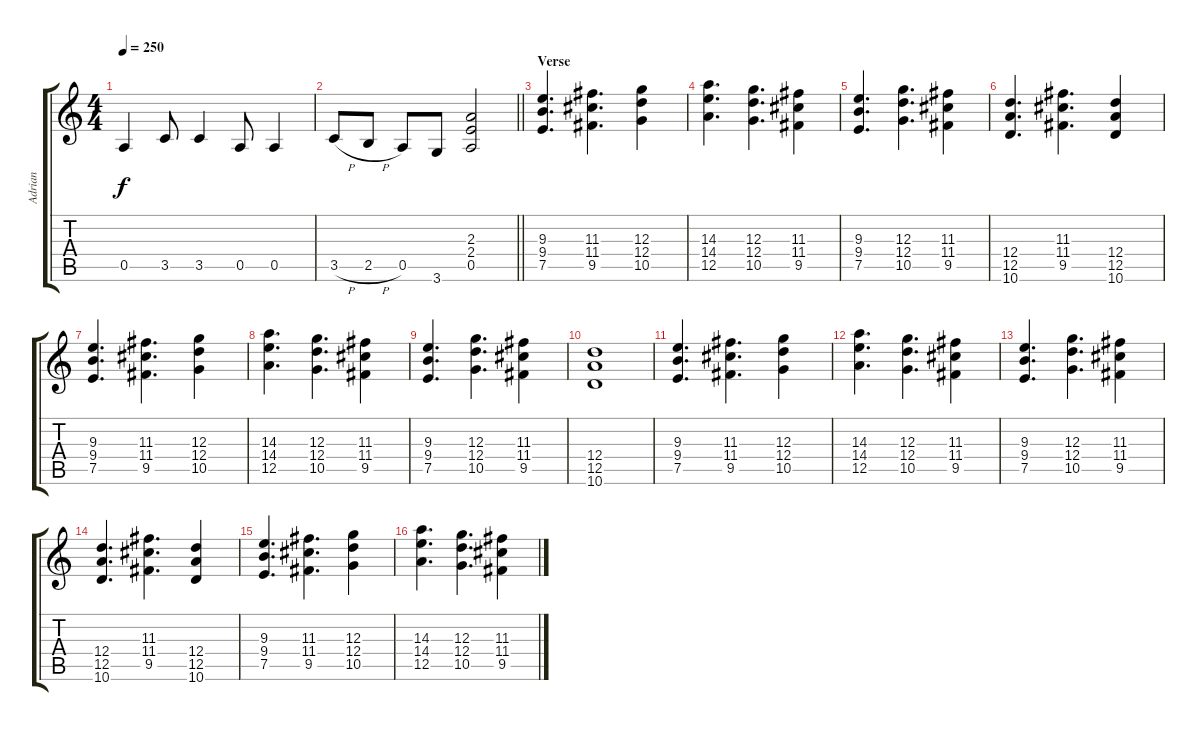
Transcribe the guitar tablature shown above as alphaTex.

\track ("Adrian" "Adrian") {instrument distortionguitar}
\staff {score tabs}
\tuning (E4 B3 G3 D3 A2 E2) {hide}
\ts (4 4)
\tempo 250
\clef g2
\ks c
0.5.4{dy f} 3.5.8 3.5.4 0.5.8 0.5.4 |
\barLineRight lightlight
3.5{h}.8 2.5{h}.8 0.5.8 3.6.8 (2.3 2.4 0.5).2 |
\section ("" "Verse")
(9.3 9.4 7.5).4{d} (11.3 11.4 9.5).4{d} (12.3 12.4 10.5).4 |
(14.3 14.4 12.5).4{d} (12.3 12.4 10.5).4{d} (11.3 11.4 9.5).4 |
(9.3 9.4 7.5).4{d} (12.3 12.4 10.5).4{d} (11.3 11.4 9.5).4 |
(12.4 12.5 10.6).4{d} (11.3 11.4 9.5).4{d} (12.4 12.5 10.6).4 |
(9.3 9.4 7.5).4{d} (11.3 11.4 9.5).4{d} (12.3 12.4 10.5).4 |
(14.3 14.4 12.5).4{d} (12.3 12.4 10.5).4{d} (11.3 11.4 9.5).4 |
(9.3 9.4 7.5).4{d} (12.3 12.4 10.5).4{d} (11.3 11.4 9.5).4 |
(12.4 12.5 10.6).1 |
(9.3 9.4 7.5).4{d} (11.3 11.4 9.5).4{d} (12.3 12.4 10.5).4 |
(14.3 14.4 12.5).4{d} (12.3 12.4 10.5).4{d} (11.3 11.4 9.5).4 |
(9.3 9.4 7.5).4{d} (12.3 12.4 10.5).4{d} (11.3 11.4 9.5).4 |
(12.4 12.5 10.6).4{d} (11.3 11.4 9.5).4{d} (12.4 12.5 10.6).4 |
(9.3 9.4 7.5).4{d} (11.3 11.4 9.5).4{d} (12.3 12.4 10.5).4 |
(14.3 14.4 12.5).4{d} (12.3 12.4 10.5).4{d} (11.3 11.4 9.5).4
